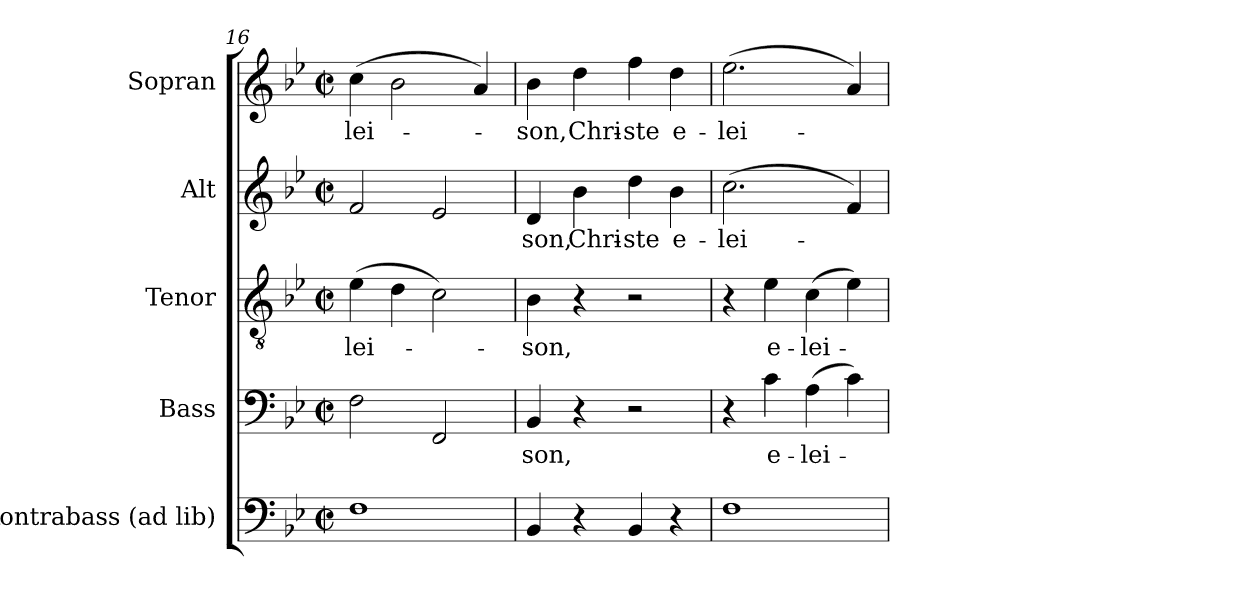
**kern	**kern	**text	**kern	**text	**kern	**text	**kern	**text
*part5	*part4	*part4	*part3	*part3	*part2	*part2	*part1	*part1
*staff5	*staff4	*staff4	*staff3	*staff3	*staff2	*staff2	*staff1	*staff1
*I"Kontrabass (ad lib)	*I"Bass	*	*I"Tenor	*	*I"Alt	*	*I"Sopran	*
*I'Kb.	*I'B.	*	*I'T.	*	*I'A.	*	*I'S.	*
*clefF4	*clefF4	*	*clefGv2	*	*clefG2	*	*clefG2	*
*ITrd7c12	*	*	*	*	*	*	*	*
*k[b-e-]	*k[b-e-]	*	*k[b-e-]	*	*k[b-e-]	*	*k[b-e-]	*
*B-:	*B-:	*	*B-:	*	*B-:	*	*B-:	*
*M2/2	*M2/2	*	*M2/2	*	*M2/2	*	*M2/2	*
*met(c|)	*met(c|)	*	*met(c|)	*	*met(c|)	*	*met(c|)	*
=16	=16	=16	=16	=16	=16	=16	=16	=16
!	!	!	!	!LO:LY:b	!	!	!	!LO:LY:b
1FF	2F\	.	(>4e-\	-lei-	2f/	.	(>4cc\	-lei-
.	.	.	4d\	.	.	.	2b-\	.
.	2FF/	.	2c\)	.	2e-/	.	.	.
.	.	.	.	.	.	.	4a/)	.
=17	=17	=17	=17	=17	=17	=17	=17	=17
!	!	!LO:LY:b	!	!LO:LY:b	!	!LO:LY:b	!	!LO:LY:b
4BBB-/	4BB-/	-son,	4B-\	-son,	4d/	-son,	4b-\	-son,
!	!	!	!	!	!	!LO:LY:b	!	!LO:LY:b
4r	4r	.	4r	.	4b-\	Chri-	4dd\	Chri-
!	!	!	!	!	!	!LO:LY:b	!	!LO:LY:b
4BBB-/	2r	.	2r	.	4dd\	-ste	4ff\	-ste
!	!	!	!	!	!	!LO:LY:b	!	!LO:LY:b
4r	.	.	.	.	4b-\	e-	4dd\	e-
=18	=18	=18	=18	=18	=18	=18	=18	=18
!	!	!	!	!	!	!LO:LY:b	!	!LO:LY:b
1FF	4r	.	4r	.	(>2.cc\	-lei-	(>2.ee-\	-lei-
!	!	!LO:LY:b	!	!LO:LY:b	!	!	!	!
.	4c\	e-	4e-\	e-	.	.	.	.
!	!	!LO:LY:b	!	!LO:LY:b	!	!	!	!
.	(>4A\	-lei-	(>4c\	-lei-	.	.	.	.
.	4c\)	.	4e-\)	.	4f/)	.	4a/)	.
=	=	=	=	=	=	=	=	=
*-	*-	*-	*-	*-	*-	*-	*-	*-
